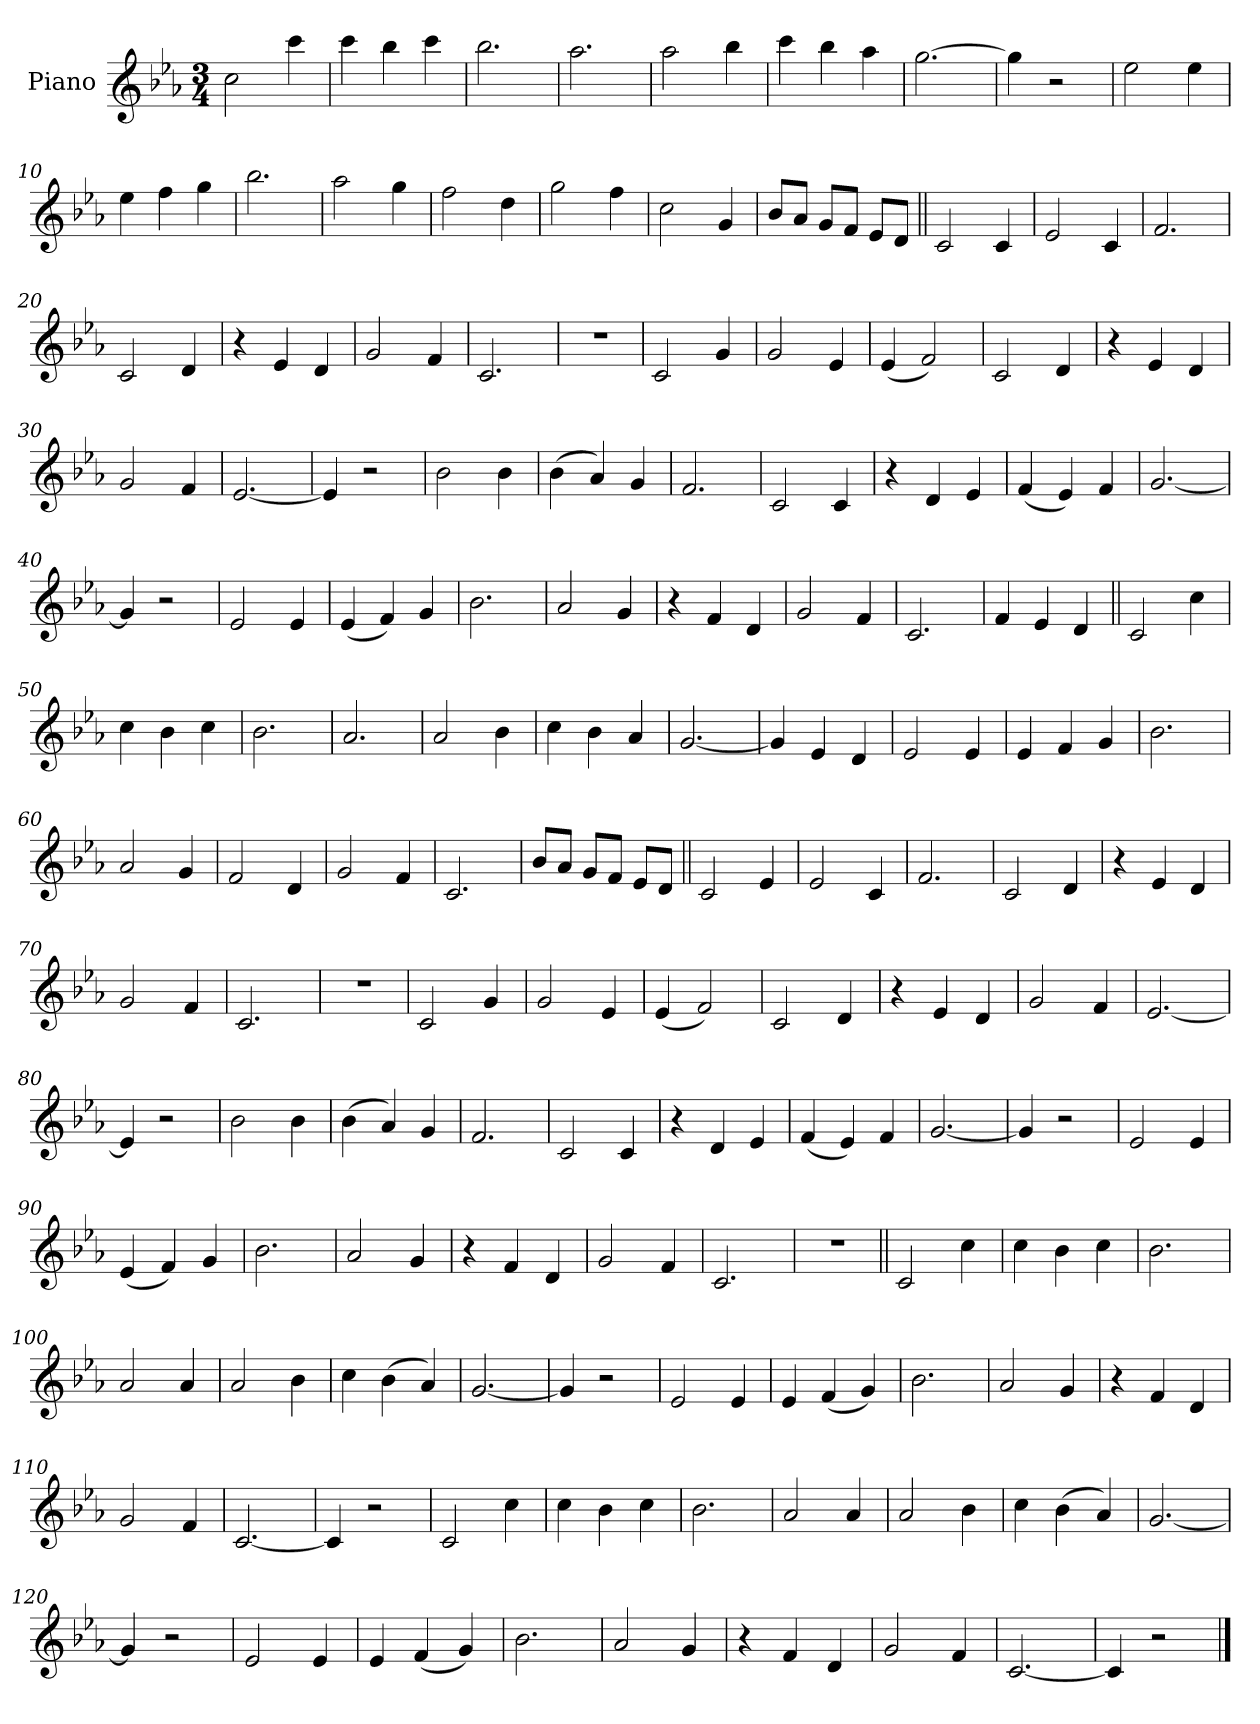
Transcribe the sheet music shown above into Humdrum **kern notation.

**kern
*part1
*staff1
*I"Piano
*I'Pno.
*clefG2
*k[b-e-a-]
*M3/4
*MM180
=1
2cc!
4ccc!
=2
4ccc!
4bb-!
4ccc!
=3
2.bb-!
=4
2.aa-!
=5
2aa-!
4bb-!
=6
4ccc!
4bb-!
4aa-!
=7
[2.gg!
=8
4gg!]
2r
=9
2ee-!
4ee-!
=10
4ee-!
4ff!
4gg!
=11
2.bb-!
=12
2aa-!
4gg!
=13
2ff!
4dd!
=14
2gg!
4ff!
=15
2cc!
4g!
=16
8b-!L
8a-!J
8g!L
8f!J
8e-!L
8d!J
=17||
2c
4c
=18
2e-
4c
=19
2.f
=20
2c
4d
=21
4r
4e-
4d
=22
2g
4f
=23
2.c
=24
2.r
=25
2c
4g
=26
2g
4e-
=27
(4e-
2f)
=28
2c
4d
=29
4r
4e-
4d
=30
2g
4f
=31
[2.e-
=32
4e-]
2r
=33
2b-
4b-
=34
(4b-
4a-)
4g
=35
2.f
=36
2c
4c
=37
4r
4d
4e-
=38
(4f
4e-)
4f
=39
[2.g
=40
4g]
2r
=41
2e-
4e-
=42
(4e-
4f)
4g
=43
2.b-
=44
2a-
4g
=45
4r
4f
4d
=46
2g
4f
=47
2.c
=48
4f!
4e-!
4d!
=49||
2c!
4cc!
=50
4cc!
4b-!
4cc!
=51
2.b-!
=52
2.a-!
=53
2a-!
4b-!
=54
4cc!
4b-!
4a-!
=55
[2.g!
=56
4g!]
4e-!
4d!
=57
2e-!
4e-!
=58
4e-!
4f!
4g!
=59
2.b-!
=60
2a-!
4g!
=61
2f!
4d!
=62
2g!
4f!
=63
2.c!
=64
8b-!L
8a-!J
8g!L
8f!J
8e-!L
8d!J
=65||
2c
4e-
=66
2e-
4c
=67
2.f
=68
2c
4d
=69
4r
4e-
4d
=70
2g
4f
=71
2.c
=72
2.r
=73
2c
4g
=74
2g
4e-
=75
(4e-
2f)
=76
2c
4d
=77
4r
4e-
4d
=78
2g
4f
=79
[2.e-
=80
4e-]
2r
=81
2b-
4b-
=82
(4b-
4a-)
4g
=83
2.f
=84
2c
4c
=85
4r
4d
4e-
=86
(4f
4e-)
4f
=87
[2.g
=88
4g]
2r
=89
2e-
4e-
=90
(4e-
4f)
4g
=91
2.b-
=92
2a-
4g
=93
4r
4f
4d
=94
2g
4f
=95
2.c
=96
2.r
=97||
2c
4cc
=98
4cc
4b-
4cc
=99
2.b-
=100
2a-
4a-
=101
2a-
4b-
=102
4cc
(4b-
4a-)
=103
[2.g
=104
4g]
2r
=105
2e-
4e-
=106
4e-
(4f
4g)
=107
2.b-
=108
2a-
4g
=109
4r
4f
4d
=110
2g
4f
=111
[2.c
=112
4c]
2r
=113
2c
4cc
=114
4cc
4b-
4cc
=115
2.b-
=116
2a-
4a-
=117
2a-
4b-
=118
4cc
(4b-
4a-)
=119
[2.g
=120
4g]
2r
=121
2e-
4e-
=122
4e-
(4f
4g)
=123
2.b-
=124
2a-
4g
=125
4r
4f
4d
=126
2g
4f
=127
[2.c
=128
4c]
2r
==
*-
